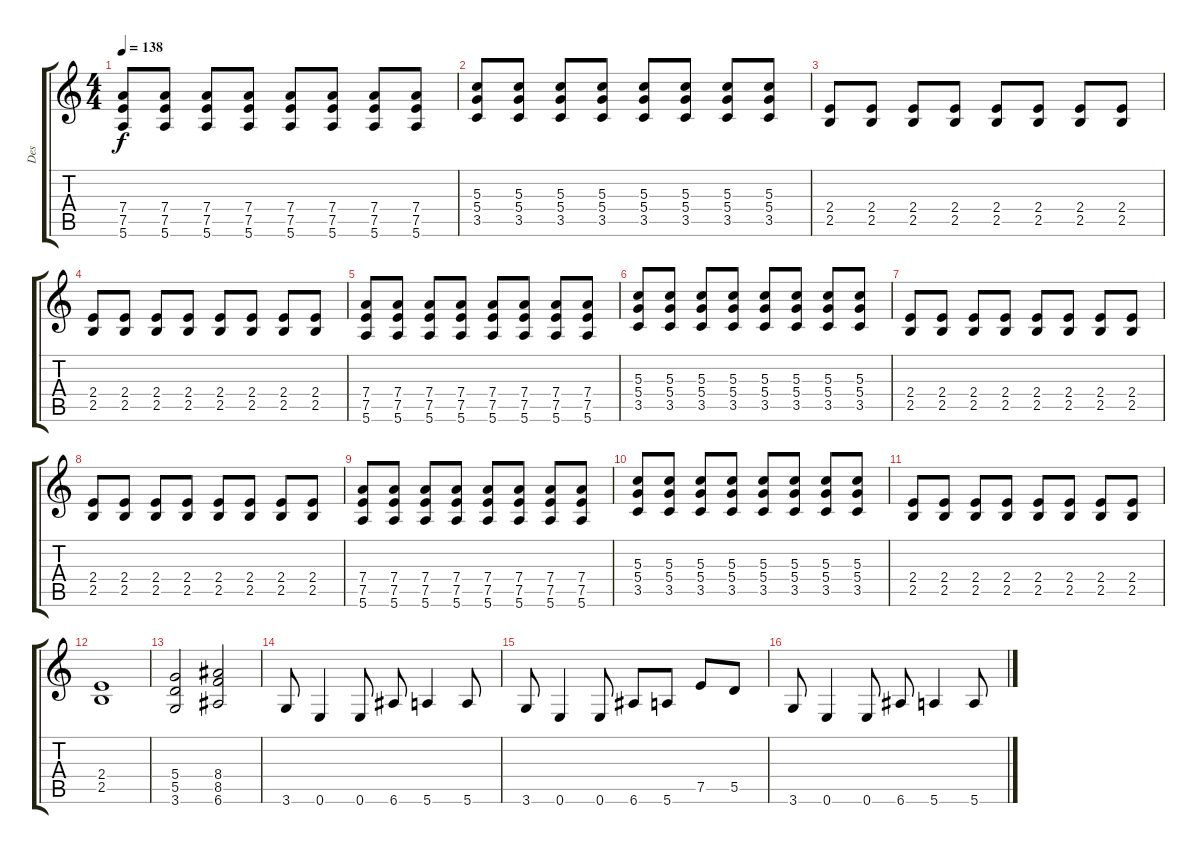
\track ("Des" "Des") {instrument distortionguitar}
\staff {score tabs}
\tuning (E4 B3 G3 D3 A2 E2) {hide}
\ts (4 4)
\tempo 138
\clef g2
\ks c
(7.4 7.5 5.6).8{dy f} (7.4 7.5 5.6).8 (7.4 7.5 5.6).8 (7.4 7.5 5.6).8 (7.4 7.5 5.6).8 (7.4 7.5 5.6).8 (7.4 7.5 5.6).8 (7.4 7.5 5.6).8 |
(5.3 5.4 3.5).8 (5.3 5.4 3.5).8 (5.3 5.4 3.5).8 (5.3 5.4 3.5).8 (5.3 5.4 3.5).8 (5.3 5.4 3.5).8 (5.3 5.4 3.5).8 (5.3 5.4 3.5).8 |
(2.4 2.5).8 (2.4 2.5).8 (2.4 2.5).8 (2.4 2.5).8 (2.4 2.5).8 (2.4 2.5).8 (2.4 2.5).8 (2.4 2.5).8 |
(2.4 2.5).8 (2.4 2.5).8 (2.4 2.5).8 (2.4 2.5).8 (2.4 2.5).8 (2.4 2.5).8 (2.4 2.5).8 (2.4 2.5).8 |
(7.4 7.5 5.6).8 (7.4 7.5 5.6).8 (7.4 7.5 5.6).8 (7.4 7.5 5.6).8 (7.4 7.5 5.6).8 (7.4 7.5 5.6).8 (7.4 7.5 5.6).8 (7.4 7.5 5.6).8 |
(5.3 5.4 3.5).8 (5.3 5.4 3.5).8 (5.3 5.4 3.5).8 (5.3 5.4 3.5).8 (5.3 5.4 3.5).8 (5.3 5.4 3.5).8 (5.3 5.4 3.5).8 (5.3 5.4 3.5).8 |
(2.4 2.5).8 (2.4 2.5).8 (2.4 2.5).8 (2.4 2.5).8 (2.4 2.5).8 (2.4 2.5).8 (2.4 2.5).8 (2.4 2.5).8 |
(2.4 2.5).8 (2.4 2.5).8 (2.4 2.5).8 (2.4 2.5).8 (2.4 2.5).8 (2.4 2.5).8 (2.4 2.5).8 (2.4 2.5).8 |
(7.4 7.5 5.6).8 (7.4 7.5 5.6).8 (7.4 7.5 5.6).8 (7.4 7.5 5.6).8 (7.4 7.5 5.6).8 (7.4 7.5 5.6).8 (7.4 7.5 5.6).8 (7.4 7.5 5.6).8 |
(5.3 5.4 3.5).8 (5.3 5.4 3.5).8 (5.3 5.4 3.5).8 (5.3 5.4 3.5).8 (5.3 5.4 3.5).8 (5.3 5.4 3.5).8 (5.3 5.4 3.5).8 (5.3 5.4 3.5).8 |
(2.4 2.5).8 (2.4 2.5).8 (2.4 2.5).8 (2.4 2.5).8 (2.4 2.5).8 (2.4 2.5).8 (2.4 2.5).8 (2.4 2.5).8 |
(2.4 2.5).1 |
(5.4 5.5 3.6).2 (8.4 8.5 6.6).2 |
3.6.8 0.6.4 0.6.8 6.6.8 5.6.4 5.6.8 |
3.6.8 0.6.4 0.6.8 6.6.8 5.6.8 7.5.8 5.5.8 |
3.6.8 0.6.4 0.6.8 6.6.8 5.6.4 5.6.8
